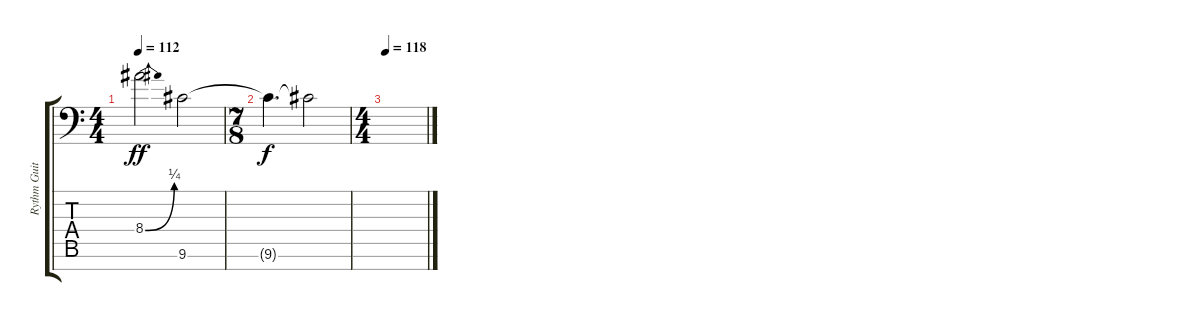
\track ("Rythm Guitar #1" "Rythm Guit") {instrument distortionguitar}
\staff {score tabs}
\tuning (D4 A3 E3 D3 A2 E2 A1) {hide}
\ts (4 4)
\tempo 112
\clef f4
\ks c
8.4{be (bend 0 0 60 1)}.2{dy ff} 9.6.2 |
\ts (7 8)
9.6{t}.4{d dy f} 9.6{t}.2 |
\ts (4 4)
\section ("" "")
\tempo 118
